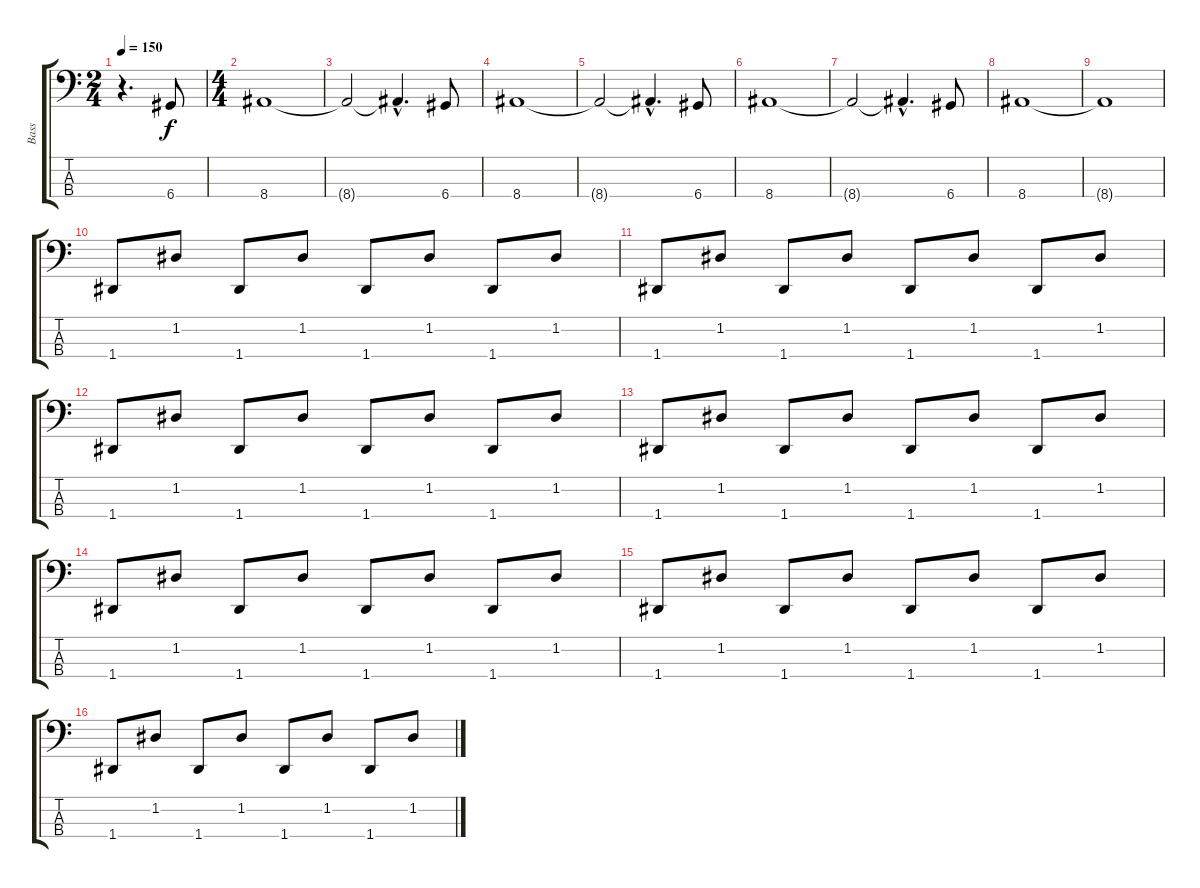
\track ("Bass" "Bass") {instrument electricbasspick}
\staff {score tabs}
\tuning (G2 D2 A1 D1) {hide}
\ts (2 4)
\tempo 150
\clef f4
\ks c
r.4{d dy f instrument electricbasspick} 6.4.8 |
\ts (4 4)
8.4.1 |
8.4{t}.2 8.4{hac t}.4{d} 6.4.8 |
8.4.1 |
8.4{t}.2 8.4{hac t}.4{d} 6.4.8 |
8.4.1 |
8.4{t}.2 8.4{hac t}.4{d} 6.4.8 |
8.4.1 |
8.4{t}.1 |
1.4.8 1.2.8 1.4.8 1.2.8 1.4.8 1.2.8 1.4.8 1.2.8 |
1.4.8 1.2.8 1.4.8 1.2.8 1.4.8 1.2.8 1.4.8 1.2.8 |
1.4.8 1.2.8 1.4.8 1.2.8 1.4.8 1.2.8 1.4.8 1.2.8 |
1.4.8 1.2.8 1.4.8 1.2.8 1.4.8 1.2.8 1.4.8 1.2.8 |
1.4.8 1.2.8 1.4.8 1.2.8 1.4.8 1.2.8 1.4.8 1.2.8 |
1.4.8 1.2.8 1.4.8 1.2.8 1.4.8 1.2.8 1.4.8 1.2.8 |
1.4.8 1.2.8 1.4.8 1.2.8 1.4.8 1.2.8 1.4.8 1.2.8
